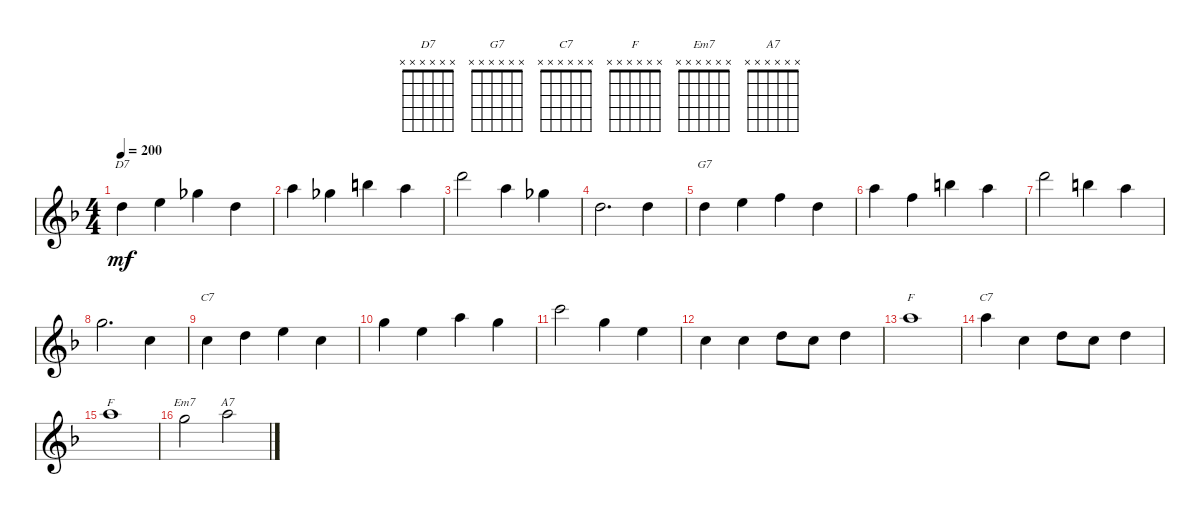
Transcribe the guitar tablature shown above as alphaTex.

\defaultSystemsLayout 4
\bracketExtendMode groupsimilarinstruments
\singleTrackTrackNamePolicy hidden
\multiTrackTrackNamePolicy hidden
\otherSystemsTrackNameOrientation horizontal
\track ("Dobro" "Dobro") {solo instrument acousticguitarsteel}
\staff {score}
\tuning (D4 B3 G3 D3 B2 G2)
\chord ("D7" x x x x x x)
\chord ("G7" x x x x x x)
\chord ("C7" x x x x x x)
\chord ("F" x x x x x x)
\chord ("Em7" x x x x x x)
\chord ("A7" x x x x x x)
\ts (4 4)
\tempo 200
\clef g2
\ks f
7.3.4{ch "D7" dy mf instrument acousticguitarsteel} 5.2.4 7.2.4 7.3.4 |
7.1.4 7.2.4 9.1.4 10.2.4 |
12.1.2 7.1.4 7.2.4 |
7.3.2{d} 7.3.4 |
7.3.4{ch "G7"} 5.2.4 6.2.4 7.3.4 |
7.1.4 6.2.4 9.1.4 7.1.4 |
12.1.2 12.2.4 14.3.4 |
12.3.2{d} 5.3.4 |
5.3.4{ch "C7"} 3.2.4 5.2.4 5.3.4 |
5.1.4 5.2.4 7.1.4 8.2.4 |
10.1.2 5.1.4 5.2.4 |
5.3.4 5.3.4 3.2.8 5.3.8 3.2.4 |
7.1.1{ch "F"} |
7.1.4{ch "C7"} 5.3.4 3.2.8 5.3.8 3.2.4 |
7.1.1{ch "F"} |
5.1.2{ch "Em7"} 7.1.2{ch "A7"}
